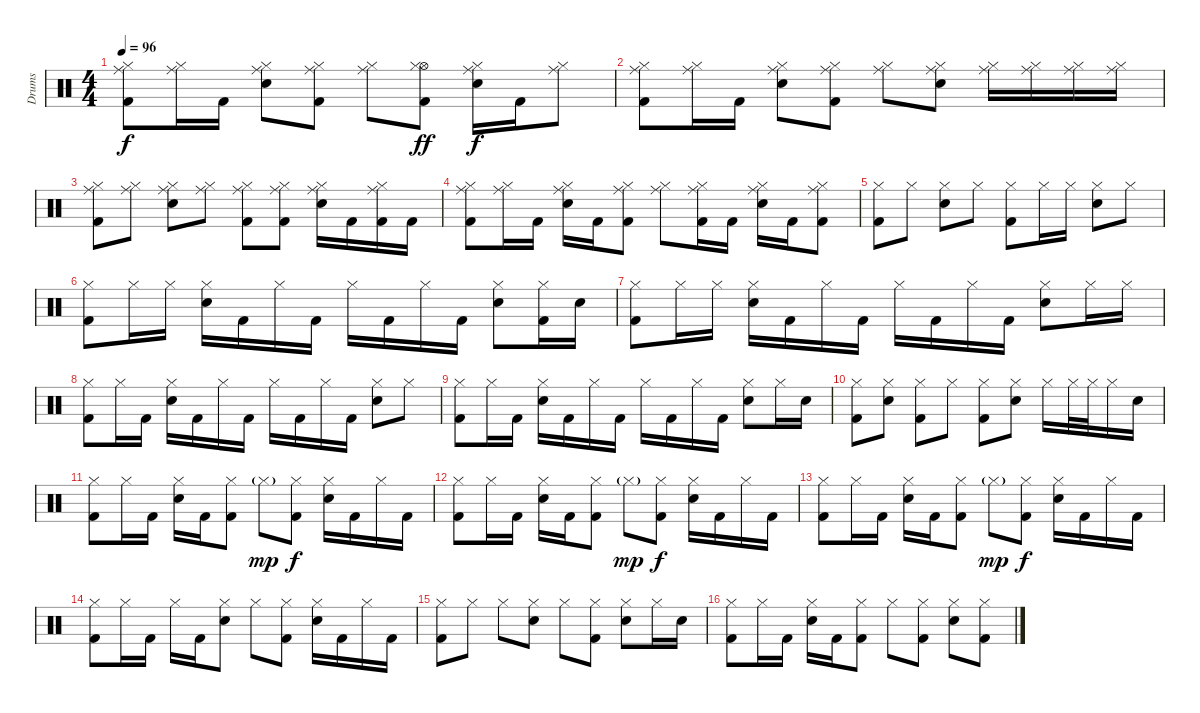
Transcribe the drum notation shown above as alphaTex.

\track ("Drums" "Drums") {instrument percussion}
\staff {score}
\articulation defaults
\ts (4 4)
\tempo 96
\clef neutral
\ks c
("Ride (middle)" "Hi-Hat (closed)" "Kick (hit) 2").8{dy f} ("Ride (middle)" "Hi-Hat (closed)").16 "Kick (hit) 2".16 ("Ride (middle)" "Hi-Hat (closed)" "Electric Snare (hit)").8 ("Ride (middle)" "Hi-Hat (closed)" "Kick (hit) 2").8 ("Ride (middle)" "Hi-Hat (closed)").8 ("Hi-Hat (open)" "Hi-Hat (closed)" "Kick (hit) 2").8{dy ff} ("Ride (middle)" "Hi-Hat (closed)" "Electric Snare (hit)").16{dy f} "Kick (hit) 2".16 ("Ride (middle)" "Hi-Hat (closed)").8 |
("Ride (middle)" "Hi-Hat (closed)" "Kick (hit) 2").8 ("Ride (middle)" "Hi-Hat (closed)").16 "Kick (hit) 2".16 ("Ride (middle)" "Hi-Hat (closed)" "Electric Snare (hit)").8 ("Ride (middle)" "Hi-Hat (closed)" "Kick (hit) 2").8 ("Ride (middle)" "Hi-Hat (closed)").8 ("Ride (middle)" "Hi-Hat (closed)" "Electric Snare (hit)").8 ("Ride (middle)" "Hi-Hat (closed)").16 ("Ride (middle)" "Hi-Hat (closed)").16 ("Ride (middle)" "Hi-Hat (closed)").16 ("Ride (middle)" "Hi-Hat (closed)").16 |
("Ride (middle)" "Hi-Hat (closed)" "Kick (hit) 2").8 ("Ride (middle)" "Hi-Hat (closed)").8 ("Ride (middle)" "Hi-Hat (closed)" "Electric Snare (hit)").8 ("Ride (middle)" "Hi-Hat (closed)").8 ("Ride (middle)" "Hi-Hat (closed)" "Kick (hit) 2").8 ("Ride (middle)" "Hi-Hat (closed)" "Kick (hit) 2").8 ("Ride (middle)" "Hi-Hat (closed)" "Electric Snare (hit)").16 "Kick (hit) 2".16 ("Ride (middle)" "Hi-Hat (closed)" "Kick (hit) 2").16 "Kick (hit) 2".16 |
("Ride (middle)" "Hi-Hat (closed)" "Kick (hit) 2").8 ("Ride (middle)" "Hi-Hat (closed)").16 "Kick (hit) 2".16 ("Ride (middle)" "Hi-Hat (closed)" "Electric Snare (hit)").16 "Kick (hit) 2".16 ("Ride (middle)" "Hi-Hat (closed)" "Kick (hit) 2").8 ("Ride (middle)" "Hi-Hat (closed)").8 ("Ride (middle)" "Hi-Hat (closed)" "Kick (hit) 2").16 "Kick (hit) 2".16 ("Ride (middle)" "Hi-Hat (closed)" "Electric Snare (hit)").16 "Kick (hit) 2".16 ("Ride (middle)" "Hi-Hat (closed)" "Kick (hit) 2").8 |
("Hi-Hat (closed)" "Kick (hit) 2").8 "Hi-Hat (closed)".8 ("Hi-Hat (closed)" "Electric Snare (hit)").8 "Hi-Hat (closed)".8 ("Hi-Hat (closed)" "Kick (hit) 2").8 "Hi-Hat (closed)".16 "Hi-Hat (closed)".16 ("Hi-Hat (closed)" "Electric Snare (hit)").8 "Hi-Hat (closed)".8 |
("Hi-Hat (closed)" "Kick (hit) 2").8 "Hi-Hat (closed)".16 "Hi-Hat (closed)".16 ("Hi-Hat (closed)" "Electric Snare (hit)").16 "Kick (hit) 2".16 "Hi-Hat (closed)".16 "Kick (hit) 2".16 "Hi-Hat (closed)".16 "Kick (hit) 2".16 "Hi-Hat (closed)".16 "Kick (hit) 2".16 ("Hi-Hat (closed)" "Electric Snare (hit)").8 ("Hi-Hat (closed)" "Kick (hit) 2").16 "Electric Snare (hit)".16 |
("Hi-Hat (closed)" "Kick (hit) 2").8 "Hi-Hat (closed)".16 "Hi-Hat (closed)".16 ("Hi-Hat (closed)" "Electric Snare (hit)").16 "Kick (hit) 2".16 "Hi-Hat (closed)".16 "Kick (hit) 2".16 "Hi-Hat (closed)".16 "Kick (hit) 2".16 "Hi-Hat (closed)".16 "Kick (hit) 2".16 ("Hi-Hat (closed)" "Electric Snare (hit)").8 "Hi-Hat (closed)".16 "Hi-Hat (closed)".16 |
("Hi-Hat (closed)" "Kick (hit) 2").8 "Hi-Hat (closed)".16 "Kick (hit) 2".16 ("Hi-Hat (closed)" "Electric Snare (hit)").16 "Kick (hit) 2".16 "Hi-Hat (closed)".16 "Kick (hit) 2".16 "Hi-Hat (closed)".16 "Kick (hit) 2".16 "Hi-Hat (closed)".16 "Kick (hit) 2".16 ("Hi-Hat (closed)" "Electric Snare (hit)").8 "Hi-Hat (closed)".8 |
("Hi-Hat (closed)" "Kick (hit) 2").8 "Hi-Hat (closed)".16 "Kick (hit) 2".16 ("Hi-Hat (closed)" "Electric Snare (hit)").16 "Kick (hit) 2".16 "Hi-Hat (closed)".16 "Kick (hit) 2".16 "Hi-Hat (closed)".16 "Kick (hit) 2".16 "Hi-Hat (closed)".16 "Kick (hit) 2".16 ("Hi-Hat (closed)" "Electric Snare (hit)").8 "Hi-Hat (closed)".16 "Electric Snare (hit)".16 |
("Hi-Hat (closed)" "Kick (hit) 2").8 ("Hi-Hat (closed)" "Electric Snare (hit)").8 ("Hi-Hat (closed)" "Kick (hit) 2").8 "Hi-Hat (closed)".8 ("Hi-Hat (closed)" "Kick (hit) 2").8 ("Hi-Hat (closed)" "Electric Snare (hit)").8 "Hi-Hat (closed)".16 "Hi-Hat (closed)".32 "Hi-Hat (closed)".32 "Hi-Hat (closed)".16 "Electric Snare (hit)".16 |
("Hi-Hat (closed)" "Kick (hit) 2").8 "Hi-Hat (closed)".16 "Kick (hit) 2".16 ("Hi-Hat (closed)" "Electric Snare (hit)").16 "Kick (hit) 2".16 ("Hi-Hat (closed)" "Kick (hit) 2").8 "Hi-Hat (closed)"{g}.8{dy mp} ("Hi-Hat (closed)" "Kick (hit) 2").8{dy f} ("Hi-Hat (closed)" "Electric Snare (hit)").16 "Kick (hit) 2".16 "Hi-Hat (closed)".16 "Kick (hit) 2".16 |
("Hi-Hat (closed)" "Kick (hit) 2").8 "Hi-Hat (closed)".16 "Kick (hit) 2".16 ("Hi-Hat (closed)" "Electric Snare (hit)").16 "Kick (hit) 2".16 ("Hi-Hat (closed)" "Kick (hit) 2").8 "Hi-Hat (closed)"{g}.8{dy mp} ("Hi-Hat (closed)" "Kick (hit) 2").8{dy f} ("Hi-Hat (closed)" "Electric Snare (hit)").16 "Kick (hit) 2".16 "Hi-Hat (closed)".16 "Kick (hit) 2".16 |
("Hi-Hat (closed)" "Kick (hit) 2").8 "Hi-Hat (closed)".16 "Kick (hit) 2".16 ("Hi-Hat (closed)" "Electric Snare (hit)").16 "Kick (hit) 2".16 ("Hi-Hat (closed)" "Kick (hit) 2").8 "Hi-Hat (closed)"{g}.8{dy mp} ("Hi-Hat (closed)" "Kick (hit) 2").8{dy f} ("Hi-Hat (closed)" "Electric Snare (hit)").16 "Kick (hit) 2".16 "Hi-Hat (closed)".16 "Kick (hit) 2".16 |
("Hi-Hat (closed)" "Kick (hit) 2").8 "Hi-Hat (closed)".16 "Kick (hit) 2".16 "Hi-Hat (closed)".16 "Kick (hit) 2".16 ("Hi-Hat (closed)" "Electric Snare (hit)").8 "Hi-Hat (closed)".8 ("Hi-Hat (closed)" "Kick (hit) 2").8 ("Hi-Hat (closed)" "Electric Snare (hit)").16 "Kick (hit) 2".16 "Hi-Hat (closed)".16 "Kick (hit) 2".16 |
("Hi-Hat (closed)" "Kick (hit) 2").8 "Hi-Hat (closed)".8 "Hi-Hat (closed)".8 ("Hi-Hat (closed)" "Electric Snare (hit)").8 "Hi-Hat (closed)".8 ("Hi-Hat (closed)" "Kick (hit) 2").8 ("Hi-Hat (closed)" "Electric Snare (hit)").8 "Hi-Hat (closed)".16 "Electric Snare (hit)".16 |
("Hi-Hat (closed)" "Kick (hit) 2").8 "Hi-Hat (closed)".16 "Kick (hit) 2".16 ("Hi-Hat (closed)" "Electric Snare (hit)").16 "Kick (hit) 2".16 ("Hi-Hat (closed)" "Kick (hit) 2").8 "Hi-Hat (closed)".8 ("Hi-Hat (closed)" "Kick (hit) 2").8 ("Hi-Hat (closed)" "Electric Snare (hit)").8 ("Hi-Hat (closed)" "Kick (hit) 2").8
